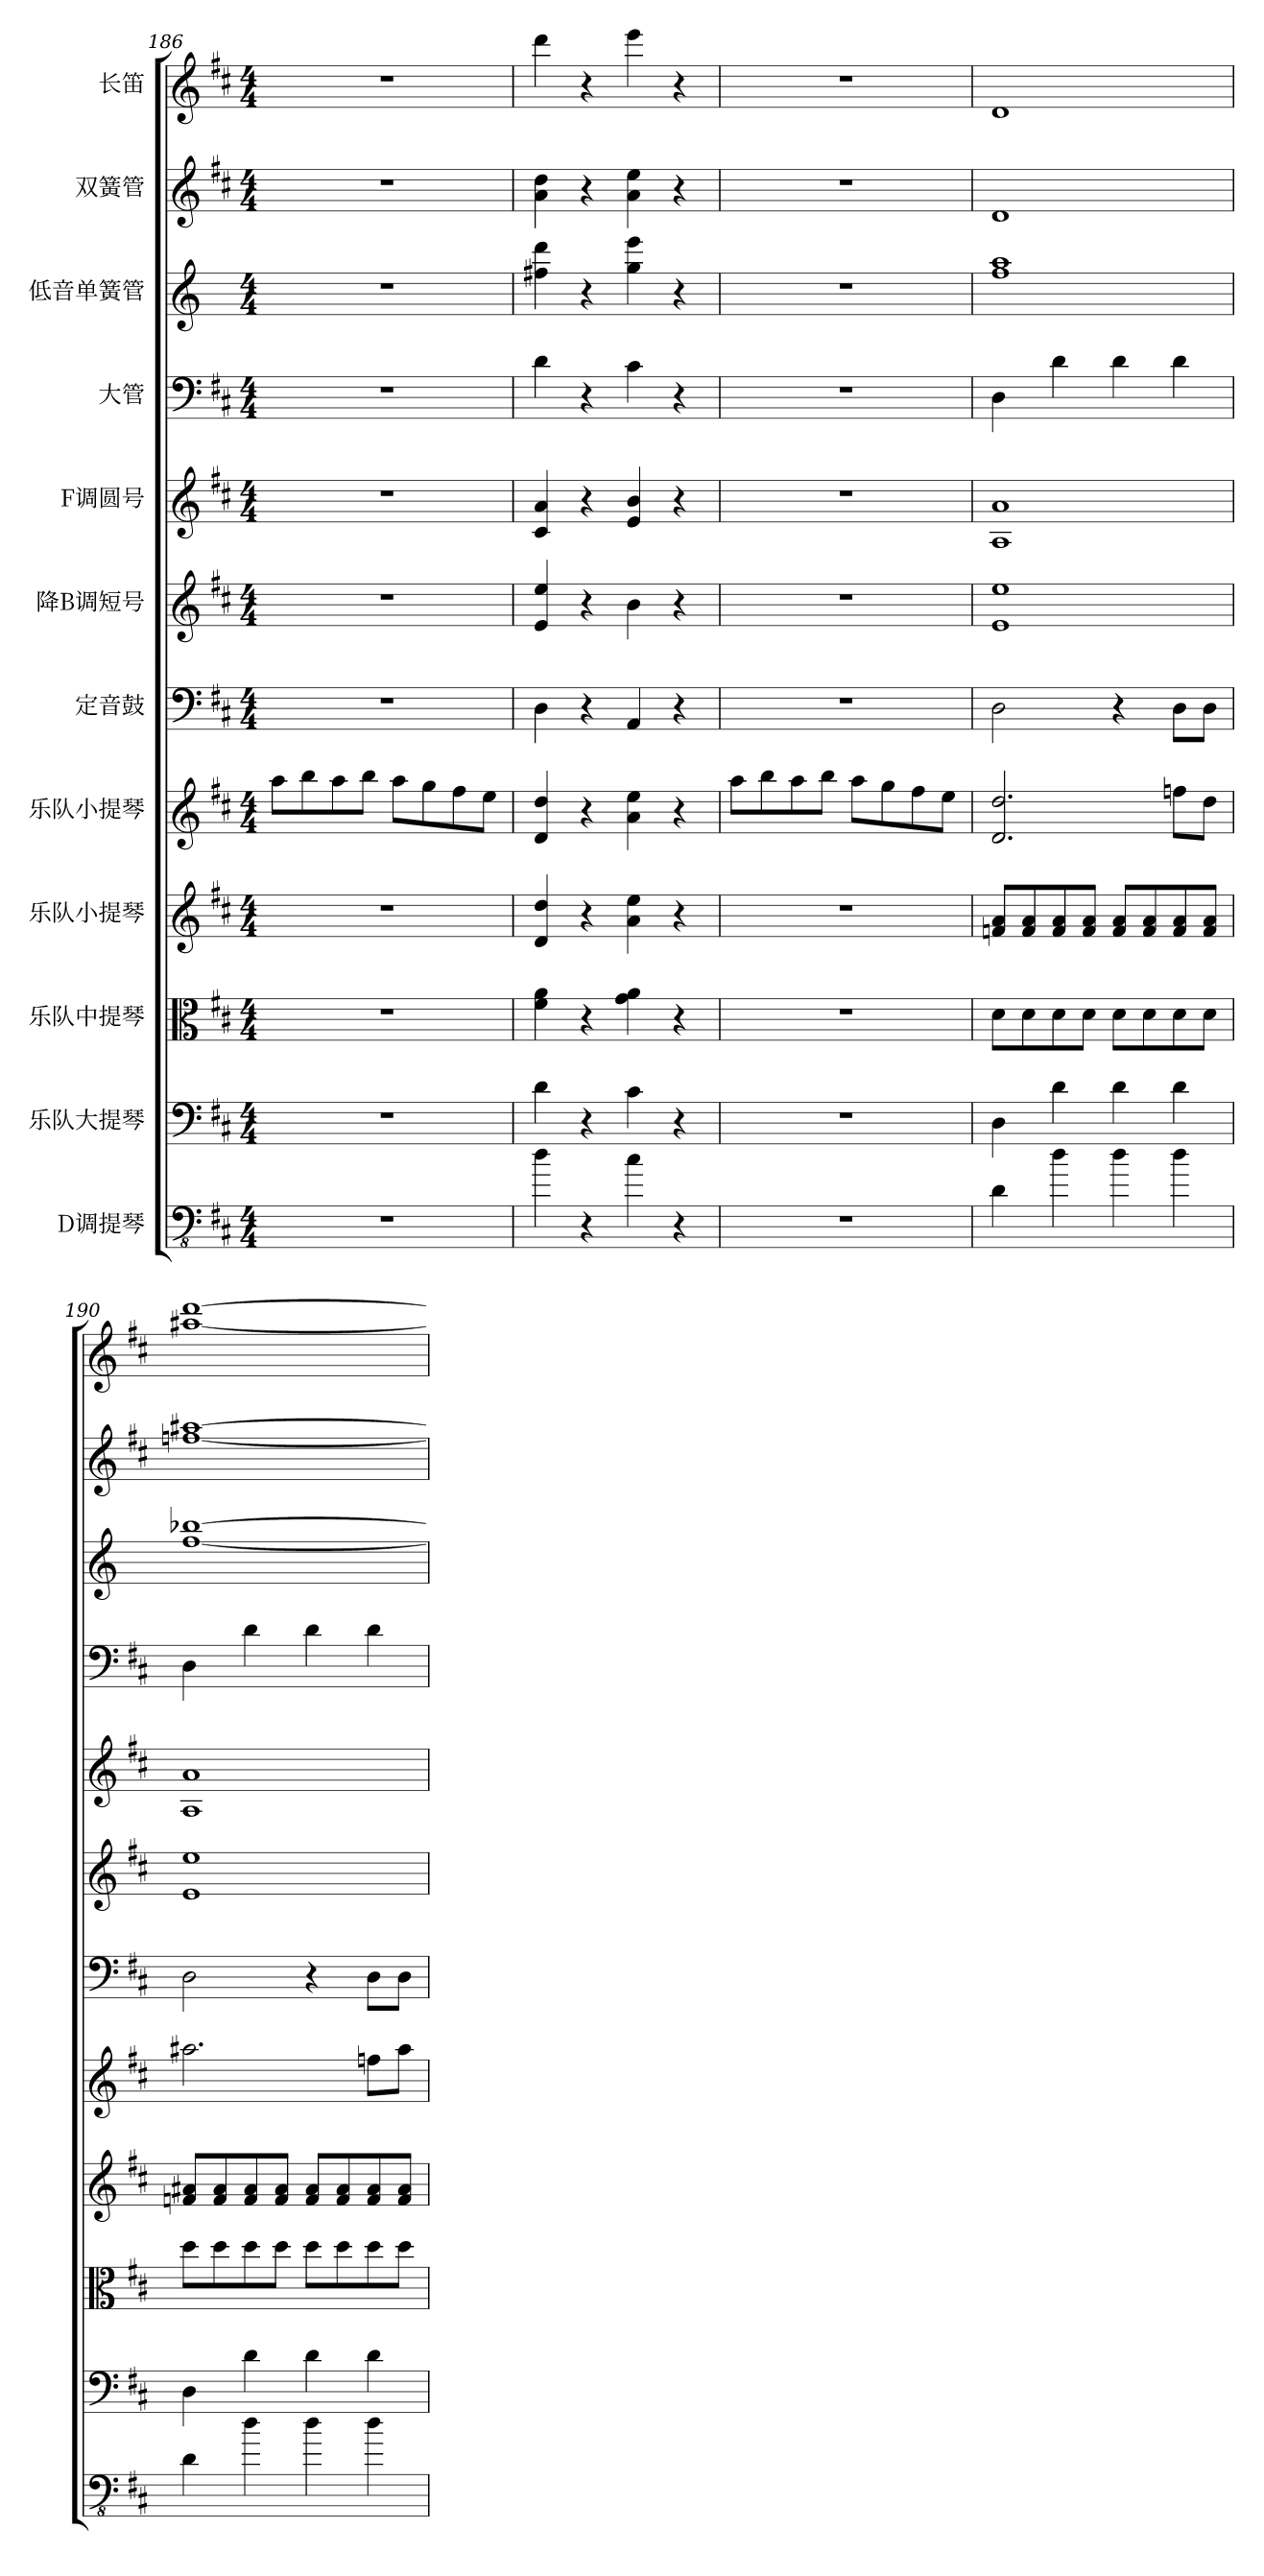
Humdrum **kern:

**kern	**kern	**kern	**kern	**kern	**kern	**kern	**kern	**kern	**kern	**kern	**kern
*part12	*part11	*part10	*part9	*part8	*part7	*part6	*part5	*part4	*part3	*part2	*part1
*staff12	*staff11	*staff10	*staff9	*staff8	*staff7	*staff6	*staff5	*staff4	*staff3	*staff2	*staff1
*I"D调提琴	*I"乐队大提琴	*I"乐队中提琴	*I"乐队小提琴	*I"乐队小提琴	*I"定音鼓	*I"降B调短号	*I"F调圆号	*I"大管	*I"低音单簧管	*I"双簧管	*I"长笛
*clefFv4	*clefF4	*clefC3	*clefG2	*clefG2	*clefF4	*clefG2	*clefG2	*clefF4	*clefG2	*clefG2	*clefG2
*ITrd7c12	*	*	*	*	*	*ITrd1c2	*ITrd4c7	*	*ITrd8c14	*	*
*k[f#c#]	*k[f#c#]	*k[f#c#]	*k[f#c#]	*k[f#c#]	*k[f#c#]	*k[]	*k[f#]	*k[f#c#]	*k[]	*k[f#c#]	*k[f#c#]
*M4/4	*M4/4	*M4/4	*M4/4	*M4/4	*M4/4	*M4/4	*M4/4	*M4/4	*M4/4	*M4/4	*M4/4
*MM272	*MM272	*MM272	*MM272	*MM272	*MM272	*MM272	*MM272	*MM272	*MM272	*MM272	*MM272
=186	=186	=186	=186	=186	=186	=186	=186	=186	=186	=186	=186
1r	1r	1r	1r	8aa\L	1r	1r	1r	1r	1r	1r	1r
.	.	.	.	8bb\	.	.	.	.	.	.	.
.	.	.	.	8aa\	.	.	.	.	.	.	.
.	.	.	.	8bb\J	.	.	.	.	.	.	.
.	.	.	.	8aa\L	.	.	.	.	.	.	.
.	.	.	.	8gg\	.	.	.	.	.	.	.
.	.	.	.	8ff#\	.	.	.	.	.	.	.
.	.	.	.	8ee\J	.	.	.	.	.	.	.
=187	=187	=187	=187	=187	=187	=187	=187	=187	=187	=187	=187
*	*	*	*	*	*	*	*	*	*	*	*MM252
4D\	4d\	4f#\ 4a\	4d/ 4dd/	4d/ 4dd/	4D\	4d/ 4dd/	4F#/ 4d/	4d\	4f#X\ 4dd\	4a\ 4dd\	4ddd\
4r	4r	4r	4r	4r	4r	4r	4r	4r	4r	4r	4r
4C#\	4c#\	4g\ 4a\	4a\ 4ee\	4a\ 4ee\	4AA/	4a\	4A/ 4e/	4c#\	4g\ 4ee\	4a\ 4ee\	4eee\
4r	4r	4r	4r	4r	4r	4r	4r	4r	4r	4r	4r
!!LO:PB:g=z
=188	=188	=188	=188	=188	=188	=188	=188	=188	=188	=188	=188
*	*	*	*	*	*	*	*	*	*	*	*MM272
1r	1r	1r	1r	8aa\L	1r	1r	1r	1r	1r	1r	1r
.	.	.	.	8bb\	.	.	.	.	.	.	.
.	.	.	.	8aa\	.	.	.	.	.	.	.
.	.	.	.	8bb\J	.	.	.	.	.	.	.
.	.	.	.	8aa\L	.	.	.	.	.	.	.
.	.	.	.	8gg\	.	.	.	.	.	.	.
.	.	.	.	8ff#\	.	.	.	.	.	.	.
.	.	.	.	8ee\J	.	.	.	.	.	.	.
=189	=189	=189	=189	=189	=189	=189	=189	=189	=189	=189	=189
4DD\	4D\	8d\L	8fn/ 8a/L	2.d/ 2.dd/	2D\	1d 1dd	1D 1d	4D\	1f 1a	1d	1d
.	.	8d\	8f/ 8a/	.	.	.	.	.	.	.	.
4D\	4d\	8d\	8f/ 8a/	.	.	.	.	4d\	.	.	.
.	.	8d\J	8f/ 8a/J	.	.	.	.	.	.	.	.
4D\	4d\	8d\L	8f/ 8a/L	.	4r	.	.	4d\	.	.	.
.	.	8d\	8f/ 8a/	.	.	.	.	.	.	.	.
4D\	4d\	8d\	8f/ 8a/	8ffn\L	8D\L	.	.	4d\	.	.	.
.	.	8d\J	8f/ 8a/J	8dd\J	8D\J	.	.	.	.	.	.
=190	=190	=190	=190	=190	=190	=190	=190	=190	=190	=190	=190
*	*	*	*	*	*	*	*	*	*^	*^	*^
4DD\	4D\	8dd\L	8fn/ 8a#X/L	2.aa#X\	2D\	1d 1dd	1D 1d	4D\	[1b-X	[1f	[1aa#X	[1ffn	[1ddd	[1aa#X
.	.	8dd\	8f/ 8a#/	.	.	.	.	.	.	.	.	.	.	.
4D\	4d\	8dd\	8f/ 8a#/	.	.	.	.	4d\	.	.	.	.	.	.
.	.	8dd\J	8f/ 8a#/J	.	.	.	.	.	.	.	.	.	.	.
4D\	4d\	8dd\L	8f/ 8a#/L	.	4r	.	.	4d\	.	.	.	.	.	.
.	.	8dd\	8f/ 8a#/	.	.	.	.	.	.	.	.	.	.	.
4D\	4d\	8dd\	8f/ 8a#/	8ffn\L	8D\L	.	.	4d\	.	.	.	.	.	.
.	.	8dd\J	8f/ 8a#/J	8aa#\J	8D\J	.	.	.	.	.	.	.	.	.
*	*	*	*	*	*	*	*	*	*v	*v	*	*	*v	*v
*	*	*	*	*	*	*	*	*	*	*v	*v	*
=	=	=	=	=	=	=	=	=	=	=	=
*-	*-	*-	*-	*-	*-	*-	*-	*-	*-	*-	*-
